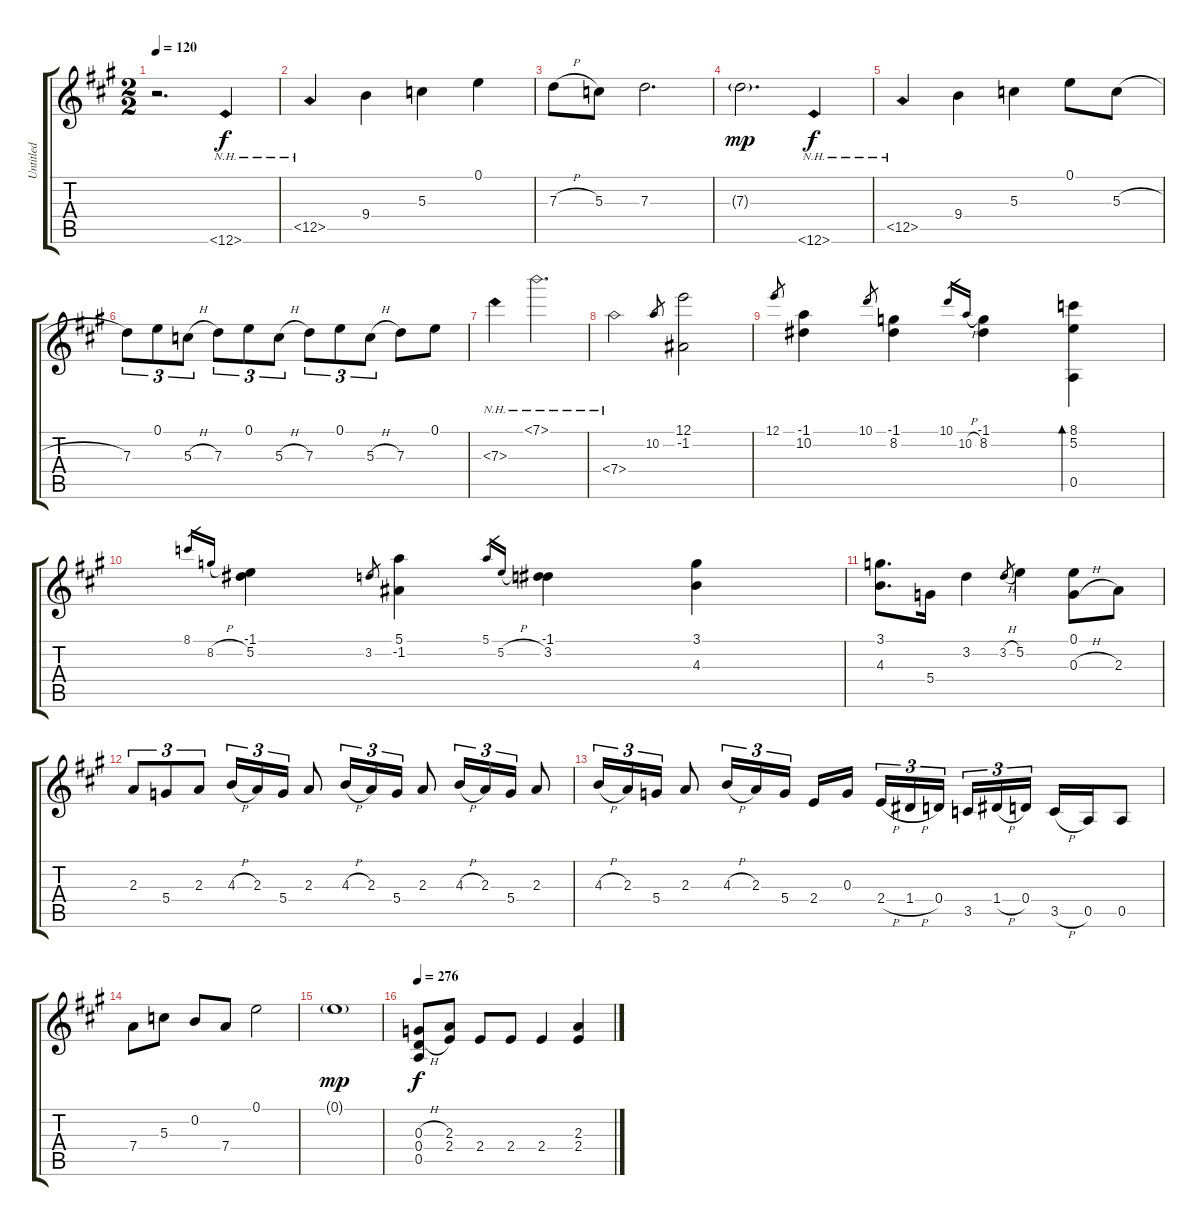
\track ("Untitled" "Untitled") {instrument acousticguitarsteel}
\staff {score tabs}
\tuning (E4 B3 G3 D3 A2 E2) {hide}
\ts (2 2)
\tempo 120
\clef g2
\ks a
r.2{d dy f instrument acousticguitarsteel} 12.6{nh}.4 |
12.5{nh}.4 9.4.4 5.3.4 0.1.4 |
7.3{h}.8 5.3.8 7.3.2{d} |
7.3{g}.2{d dy mp} 12.6{nh}.4{dy f} |
12.5{nh}.4 9.4.4 5.3.4 0.1.8 5.3{h}.8 |
7.3.8{tu (3 2)} 0.1.8{tu (3 2)} 5.3{h}.8{tu (3 2)} 7.3.8{tu (3 2)} 0.1.8{tu (3 2)} 5.3{h}.8{tu (3 2)} 7.3.8{tu (3 2)} 0.1.8{tu (3 2)} 5.3{h}.8{tu (3 2)} 7.3.8 0.1.8 |
7.3{nh}.4 7.1{nh}.2{d} |
7.4{nh}.2 10.2.8{gr} (12.1 -1.2).2 |
12.1.8{gr} (-1.1 10.2).4 10.1.8{gr} (-1.1 8.2).4 10.1.16{gr} 10.2{h}.16{gr} (-1.1 8.2).4 (8.1 5.2 0.5).4{bd 30} |
8.1.16{gr} 8.2{h}.16{gr} (-1.1 5.2).4 3.2.8{gr} (5.1 -1.2).4 5.1.16{gr} 5.2{h}.16{gr} (-1.1 3.2).4 (3.1 4.3).4 |
(3.1 4.3).8{d} 5.4.16 3.2.4 3.2{h}.8{gr} 5.2.4 (0.1 0.3{h}).8 2.3.8 |
2.3.8{tu (3 2)} 5.4.8{tu (3 2)} 2.3.8{tu (3 2)} 4.3{h}.16{tu (3 2)} 2.3.16{tu (3 2)} 5.4.16{tu (3 2)} 2.3.8 4.3{h}.16{tu (3 2)} 2.3.16{tu (3 2)} 5.4.16{tu (3 2)} 2.3.8 4.3{h}.16{tu (3 2)} 2.3.16{tu (3 2)} 5.4.16{tu (3 2)} 2.3.8 |
4.3{h}.16{tu (3 2)} 2.3.16{tu (3 2)} 5.4.16{tu (3 2)} 2.3.8 4.3{h}.16{tu (3 2)} 2.3.16{tu (3 2)} 5.4.16{tu (3 2) beam splitsecondary} 2.4.16 0.3.16 2.4{h}.16{tu (3 2)} 1.4{h}.16{tu (3 2)} 0.4.16{tu (3 2) beam splitsecondary} 3.5.16{tu (3 2)} 1.4{h}.16{tu (3 2)} 0.4.16{tu (3 2) beam splitsecondary} 3.5{h}.16 0.5.16 0.5.8 |
7.4.8 5.3.8 0.2.8 7.4.8 0.1.2 |
0.1{g}.1{dy mp} |
\tempo 276
(0.3{h} 0.4{h} 0.5).8{dy f} (2.3 2.4).8 2.4.8 2.4.8 2.4.4 (2.3 2.4).4
